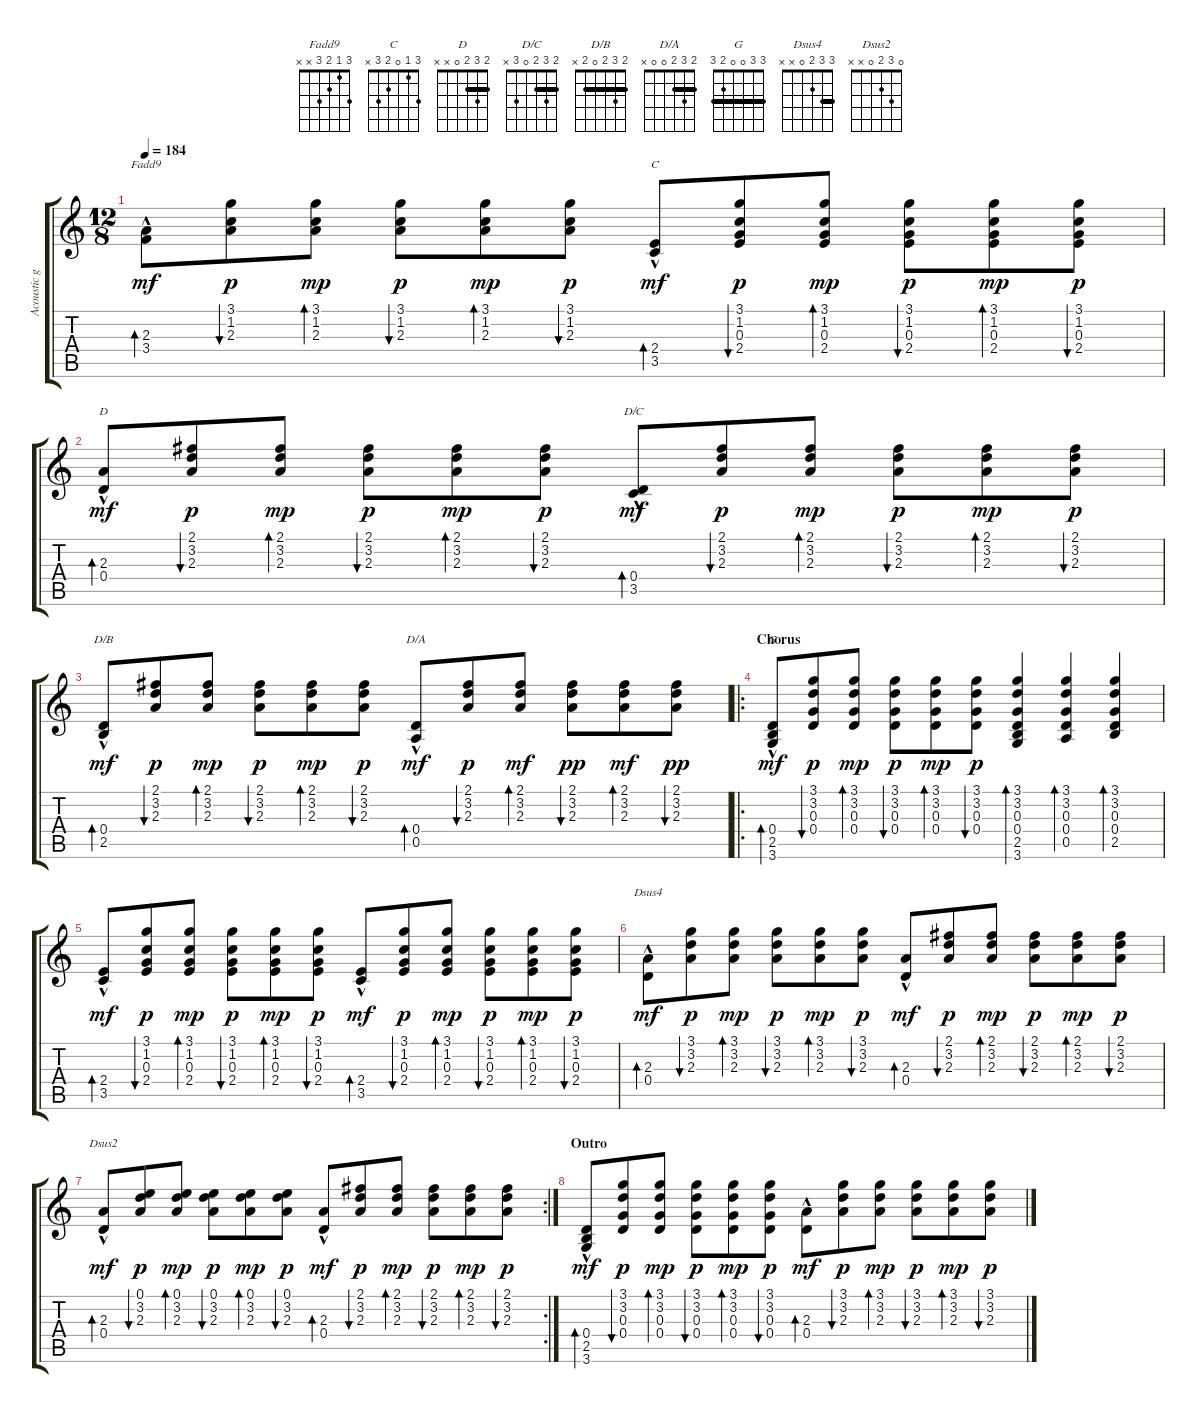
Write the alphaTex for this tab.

\track ("Acoustic guitar - Lennon" "Acoustic g") {instrument acousticguitarsteel}
\staff {score tabs}
\tuning (E4 B3 G3 D3 A2 E2) {hide}
\chord ("Fadd9" 3 1 2 3 x x)
\chord ("C" 3 1 0 2 3 x)
\chord ("D" 2 3 2 0 x x) {barre 2}
\chord ("D/C" 2 3 2 0 3 x) {barre 2}
\chord ("D/B" 2 3 2 0 2 x) {barre 2}
\chord ("D/A" 2 3 2 0 0 x) {barre 2}
\chord ("G" 3 3 0 0 2 3) {barre 3}
\chord ("Dsus4" 3 3 2 0 x x) {barre 3}
\chord ("Dsus2" 0 3 2 0 x x)
\ts (12 8)
\tempo 184
\clef g2
\ks c
(2.3 3.4{hac}).8{bd 60 ch "Fadd9" dy mf} (3.1 1.2 2.3).8{bu 60 dy p} (3.1 1.2 2.3).8{bd 60 dy mp} (3.1 1.2 2.3).8{bu 60 dy p} (3.1 1.2 2.3).8{bd 60 dy mp} (3.1 1.2 2.3).8{bu 60 dy p} (2.4{hac} 3.5{hac}).8{bd 60 ch "C" dy mf} (3.1 1.2 0.3 2.4).8{bu 60 dy p} (3.1 1.2 0.3 2.4).8{bd 60 dy mp} (3.1 1.2 0.3 2.4).8{bu 60 dy p} (3.1 1.2 0.3 2.4).8{bd 60 dy mp} (3.1 1.2 0.3 2.4).8{bu 60 dy p} |
(2.3 0.4{hac}).8{bd 60 ch "D" dy mf} (2.1 3.2 2.3).8{bu 60 dy p} (2.1 3.2 2.3).8{bd 60 dy mp} (2.1 3.2 2.3).8{bu 60 dy p} (2.1 3.2 2.3).8{bd 60 dy mp} (2.1 3.2 2.3).8{bu 60 dy p} (0.4{hac} 3.5{hac}).8{bd 60 ch "D/C" dy mf} (2.1 3.2 2.3).8{bu 60 dy p} (2.1 3.2 2.3).8{bd 60 dy mp} (2.1 3.2 2.3).8{bu 60 dy p} (2.1 3.2 2.3).8{bd 60 dy mp} (2.1 3.2 2.3).8{bu 60 dy p} |
(0.4{hac} 2.5{hac}).8{bd 60 ch "D/B" dy mf} (2.1 3.2 2.3).8{bu 60 dy p} (2.1 3.2 2.3).8{bd 60 dy mp} (2.1 3.2 2.3).8{bu 60 dy p} (2.1 3.2 2.3).8{bd 60 dy mp} (2.1 3.2 2.3).8{bu 60 dy p} (0.4{hac} 0.5{hac}).8{bd 60 ch "D/A" dy mf} (2.1 3.2 2.3).8{bu 60 dy p} (2.1 3.2 2.3).8{bd 60 dy mf} (2.1 3.2 2.3).8{bu 60 dy pp} (2.1 3.2 2.3).8{bd 60 dy mf} (2.1 3.2 2.3).8{bu 60 dy pp} |
\ro
\section ("" "Chorus")
(0.4 2.5{hac} 3.6{hac}).8{bd 60 ch "G" dy mf} (3.1 3.2 0.3 0.4).8{bu 60 dy p} (3.1 3.2 0.3 0.4).8{bd 60 dy mp} (3.1 3.2 0.3 0.4).8{bu 60 dy p} (3.1 3.2 0.3 0.4).8{bd 60 dy mp} (3.1 3.2 0.3 0.4).8{bu 60 dy p} (3.1 3.2 0.3 0.4 2.5 3.6).4{bd 60} (3.1 3.2 0.3 0.4 0.5).4{bd 60} (3.1 3.2 0.3 0.4 2.5).4{bd 60} |
(2.4 3.5{hac}).8{bd 60 dy mf} (3.1 1.2 0.3 2.4).8{bu 60 dy p} (3.1 1.2 0.3 2.4).8{bd 60 dy mp} (3.1 1.2 0.3 2.4).8{bu 60 dy p} (3.1 1.2 0.3 2.4).8{bd 60 dy mp} (3.1 1.2 0.3 2.4).8{bu 60 dy p} (2.4 3.5{hac}).8{bd 60 dy mf} (3.1 1.2 0.3 2.4).8{bu 60 dy p} (3.1 1.2 0.3 2.4).8{bd 60 dy mp} (3.1 1.2 0.3 2.4).8{bu 60 dy p} (3.1 1.2 0.3 2.4).8{bd 60 dy mp} (3.1 1.2 0.3 2.4).8{bu 60 dy p} |
(2.3 0.4{hac}).8{bd 60 ch "Dsus4" dy mf} (3.1 3.2 2.3).8{bu 60 dy p} (3.1 3.2 2.3).8{bd 60 dy mp} (3.1 3.2 2.3).8{bu 60 dy p} (3.1 3.2 2.3).8{bd 60 dy mp} (3.1 3.2 2.3).8{bu 60 dy p} (2.3{hac} 0.4{hac}).8{bd 60 dy mf} (2.1 3.2 2.3).8{bu 60 dy p} (2.1 3.2 2.3).8{bd 60 dy mp} (2.1 3.2 2.3).8{bu 60 dy p} (2.1 3.2 2.3).8{bd 60 dy mp} (2.1 3.2 2.3).8{bu 60 dy p} |
\rc 2
(2.3 0.4{hac}).8{bd 60 ch "Dsus2" dy mf} (0.1 3.2 2.3).8{bu 60 dy p} (0.1 3.2 2.3).8{bd 60 dy mp} (0.1 3.2 2.3).8{bu 60 dy p} (0.1 3.2 2.3).8{bd 60 dy mp} (0.1 3.2 2.3).8{bu 60 dy p} (2.3{hac} 0.4{hac}).8{bd 60 dy mf} (2.1 3.2 2.3).8{bu 60 dy p} (2.1 3.2 2.3).8{bd 60 dy mp} (2.1 3.2 2.3).8{bu 60 dy p} (2.1 3.2 2.3).8{bd 60 dy mp} (2.1 3.2 2.3).8{bu 60 dy p} |
\section ("" "Outro")
(0.4 2.5{hac} 3.6{hac}).8{bd 60 dy mf} (3.1 3.2 0.3 0.4).8{bu 60 dy p} (3.1 3.2 0.3 0.4).8{bd 60 dy mp} (3.1 3.2 0.3 0.4).8{bu 60 dy p} (3.1 3.2 0.3 0.4).8{bd 60 dy mp} (3.1 3.2 0.3 0.4).8{bu 60 dy p} (2.3 0.4{hac}).8{bd 60 dy mf} (3.1 3.2 2.3).8{bu 60 dy p} (3.1 3.2 2.3).8{bd 60 dy mp} (3.1 3.2 2.3).8{bu 60 dy p} (3.1 3.2 2.3).8{bd 60 dy mp} (3.1 3.2 2.3).8{bu 60 dy p}
